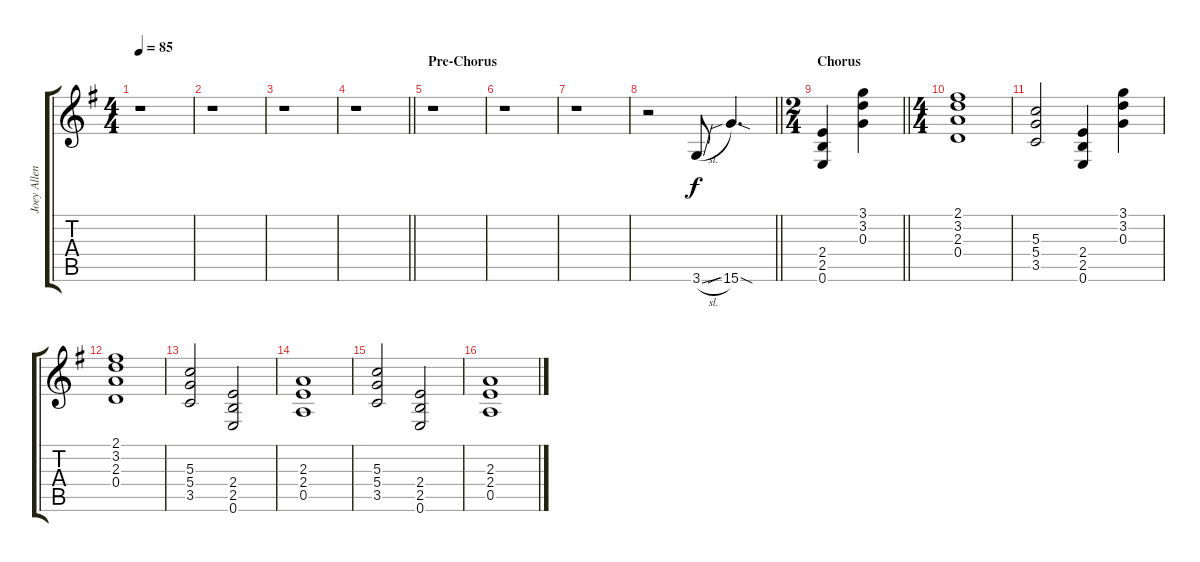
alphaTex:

\track ("Joey Allen Rhy" "Joey Allen") {instrument distortionguitar}
\staff {score tabs}
\tuning (E4 B3 G3 D3 A2 E2) {hide}
\ts (4 4)
\tempo 85
\clef g2
\ks g
r.1{dy f} |
r.1 |
r.1 |
\barLineRight lightlight
r.1 |
\section ("" "Pre-Chorus")
r.1 |
r.1 |
r.1 |
\barLineRight lightlight
r.2 3.6{sl}.8 15.6{sib sod}.4{d} |
\ts (2 4)
\section ("" "Chorus")
\barLineRight lightlight
(2.4 2.5 0.6).4 (3.1 3.2 0.3).4 |
\ts (4 4)
(2.1 3.2 2.3 0.4).1 |
(5.3 5.4 3.5).2 (2.4 2.5 0.6).4 (3.1 3.2 0.3).4 |
(2.1 3.2 2.3 0.4).1 |
(5.3 5.4 3.5).2 (2.4 2.5 0.6).2 |
(2.3 2.4 0.5).1 |
(5.3 5.4 3.5).2 (2.4 2.5 0.6).2 |
(2.3 2.4 0.5).1
